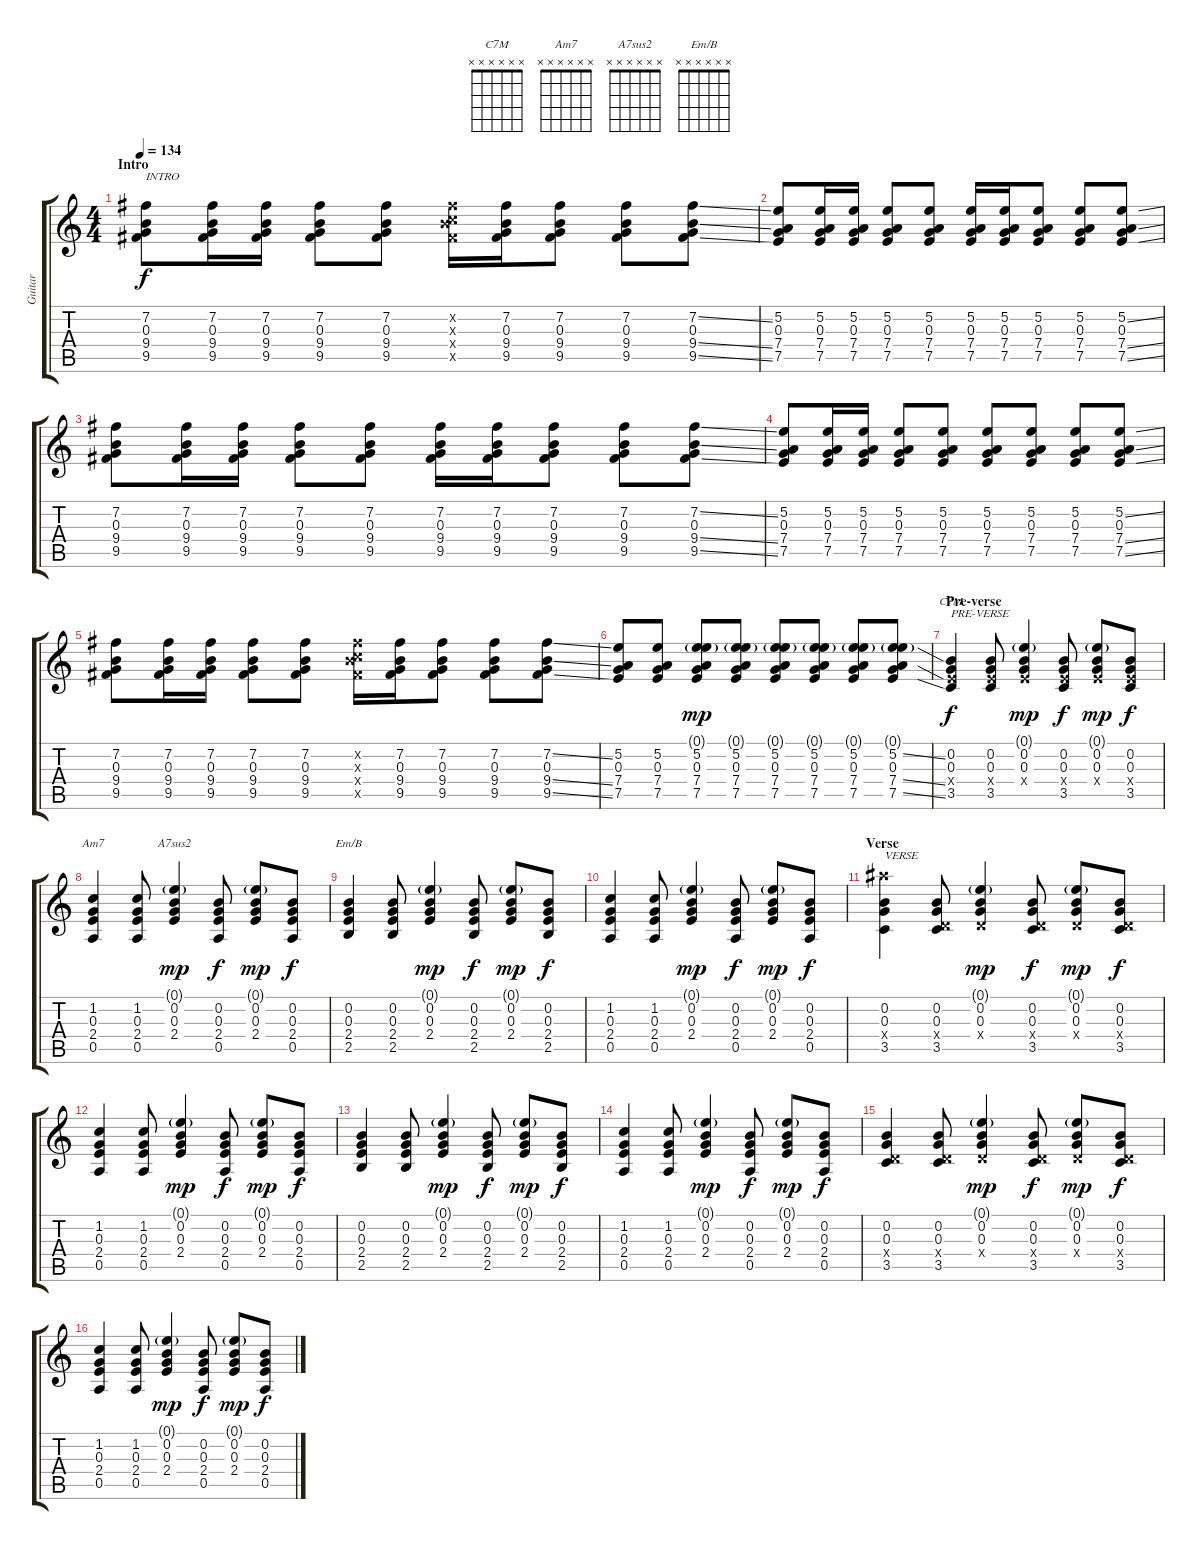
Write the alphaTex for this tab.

\track ("Guitar" "Guitar") {instrument distortionguitar}
\staff {score tabs}
\tuning (E4 B3 G3 D3 A2 E2) {hide}
\chord ("C7M" x x x x x x) {firstfret 0}
\chord ("Am7" x x x x x x) {firstfret 0}
\chord ("A7sus2" x x x x x x) {firstfret 0}
\chord ("Em/B" x x x x x x) {firstfret 0}
\ts (4 4)
\section ("" "Intro")
\tempo 134
\clef g2
\ks c
(7.2 0.3 9.4 9.5).8{txt "INTRO" dy f instrument distortionguitar} (7.2 0.3 9.4 9.5).16 (7.2 0.3 9.4 9.5).16 (7.2 0.3 9.4 9.5).8 (7.2 0.3 9.4 9.5).8 (7.2{x} 5.3{x} 9.4{x} 9.5{x}).16 (7.2 0.3 9.4 9.5).16 (7.2 0.3 9.4 9.5).8 (7.2 0.3 9.4 9.5).8 (7.2{ss} 0.3 9.4{ss} 9.5{ss}).8 |
(5.2 0.3 7.4 7.5).8 (5.2 0.3 7.4 7.5).16 (5.2 0.3 7.4 7.5).16 (5.2 0.3 7.4 7.5).8 (5.2 0.3 7.4 7.5).8 (5.2 0.3 7.4 7.5).16 (5.2 0.3 7.4 7.5).16 (5.2 0.3 7.4 7.5).8 (5.2 0.3 7.4 7.5).8 (5.2{ss} 0.3 7.4{ss} 7.5{ss}).8 |
(7.2 0.3 9.4 9.5).8 (7.2 0.3 9.4 9.5).16 (7.2 0.3 9.4 9.5).16 (7.2 0.3 9.4 9.5).8 (7.2 0.3 9.4 9.5).8 (7.2 0.3 9.4 9.5).16 (7.2 0.3 9.4 9.5).16 (7.2 0.3 9.4 9.5).8 (7.2 0.3 9.4 9.5).8 (7.2{ss} 0.3 9.4{ss} 9.5{ss}).8 |
(5.2 0.3 7.4 7.5).8 (5.2 0.3 7.4 7.5).16 (5.2 0.3 7.4 7.5).16 (5.2 0.3 7.4 7.5).8 (5.2 0.3 7.4 7.5).8 (5.2 0.3 7.4 7.5).8 (5.2 0.3 7.4 7.5).8 (5.2 0.3 7.4 7.5).8 (5.2{ss} 0.3 7.4{ss} 7.5{ss}).8 |
(7.2 0.3 9.4 9.5).8 (7.2 0.3 9.4 9.5).16 (7.2 0.3 9.4 9.5).16 (7.2 0.3 9.4 9.5).8 (7.2 0.3 9.4 9.5).8 (7.2{x} 5.3{x} 9.4{x} 9.5{x}).16 (7.2 0.3 9.4 9.5).16 (7.2 0.3 9.4 9.5).8 (7.2 0.3 9.4 9.5).8 (7.2{ss} 0.3 9.4{ss} 9.5{ss}).8 |
(5.2 0.3 7.4 7.5).8 (5.2 0.3 7.4 7.5).8 (0.1{g} 5.2 0.3 7.4 7.5).8{dy mp} (0.1{g} 5.2 0.3 7.4 7.5).8 (0.1{g} 5.2 0.3 7.4 7.5).8 (0.1{g} 5.2 0.3 7.4 7.5).8 (0.1{g} 5.2 0.3 7.4 7.5).8 (0.1{g} 5.2{ss} 0.3 7.4{ss} 7.5{ss}).8 |
\section ("" "Pre-verse")
(0.2 0.3 2.4{x} 3.5).4{ch "C7M" txt "PRE-VERSE" dy f instrument electricguitarclean} (0.2 0.3 2.4{x} 3.5).8 (0.1{g} 0.2 0.3 2.4{x}).4{dy mp} (0.2 0.3 2.4{x} 3.5).8{dy f} (0.1{g} 0.2 0.3 2.4{x}).8{dy mp} (0.2 0.3 2.4{x} 3.5).8{dy f} |
(1.2 0.3 2.4 0.5).4{ch "Am7"} (1.2 0.3 2.4 0.5).8 (0.1{g} 0.2 0.3 2.4).4{ch "A7sus2" dy mp} (0.2 0.3 2.4 0.5).8{dy f} (0.1{g} 0.2 0.3 2.4).8{dy mp} (0.2 0.3 2.4 0.5).8{dy f} |
(0.2 0.3 2.4 2.5).4{ch "Em/B"} (0.2 0.3 2.4 2.5).8 (0.1{g} 0.2 0.3 2.4).4{dy mp} (0.2 0.3 2.4 2.5).8{dy f} (0.1{g} 0.2 0.3 2.4).8{dy mp} (0.2 0.3 2.4 2.5).8{dy f} |
(1.2 0.3 2.4 0.5).4 (1.2 0.3 2.4 0.5).8 (0.1{g} 0.2 0.3 2.4).4{dy mp} (0.2 0.3 2.4 0.5).8{dy f} (0.1{g} 0.2 0.3 2.4).8{dy mp} (0.2 0.3 2.4 0.5).8{dy f} |
\section ("" "Verse")
(0.2 0.3 20.4{x} 3.5).4{txt "VERSE"} (0.2 0.3 0.4{x} 3.5).8 (0.1{g} 0.2 0.3 0.4{x}).4{dy mp} (0.2 0.3 0.4{x} 3.5).8{dy f} (0.1{g} 0.2 0.3 0.4{x}).8{dy mp} (0.2 0.3 0.4{x} 3.5).8{dy f} |
(1.2 0.3 2.4 0.5).4 (1.2 0.3 2.4 0.5).8 (0.1{g} 0.2 0.3 2.4).4{dy mp} (0.2 0.3 2.4 0.5).8{dy f} (0.1{g} 0.2 0.3 2.4).8{dy mp} (0.2 0.3 2.4 0.5).8{dy f} |
(0.2 0.3 2.4 2.5).4 (0.2 0.3 2.4 2.5).8 (0.1{g} 0.2 0.3 2.4).4{dy mp} (0.2 0.3 2.4 2.5).8{dy f} (0.1{g} 0.2 0.3 2.4).8{dy mp} (0.2 0.3 2.4 2.5).8{dy f} |
(1.2 0.3 2.4 0.5).4 (1.2 0.3 2.4 0.5).8 (0.1{g} 0.2 0.3 2.4).4{dy mp} (0.2 0.3 2.4 0.5).8{dy f} (0.1{g} 0.2 0.3 2.4).8{dy mp} (0.2 0.3 2.4 0.5).8{dy f} |
(0.2 0.3 0.4{x} 3.5).4 (0.2 0.3 0.4{x} 3.5).8 (0.1{g} 0.2 0.3 0.4{x}).4{dy mp} (0.2 0.3 0.4{x} 3.5).8{dy f} (0.1{g} 0.2 0.3 0.4{x}).8{dy mp} (0.2 0.3 0.4{x} 3.5).8{dy f} |
(1.2 0.3 2.4 0.5).4 (1.2 0.3 2.4 0.5).8 (0.1{g} 0.2 0.3 2.4).4{dy mp} (0.2 0.3 2.4 0.5).8{dy f} (0.1{g} 0.2 0.3 2.4).8{dy mp} (0.2 0.3 2.4 0.5).8{dy f}
